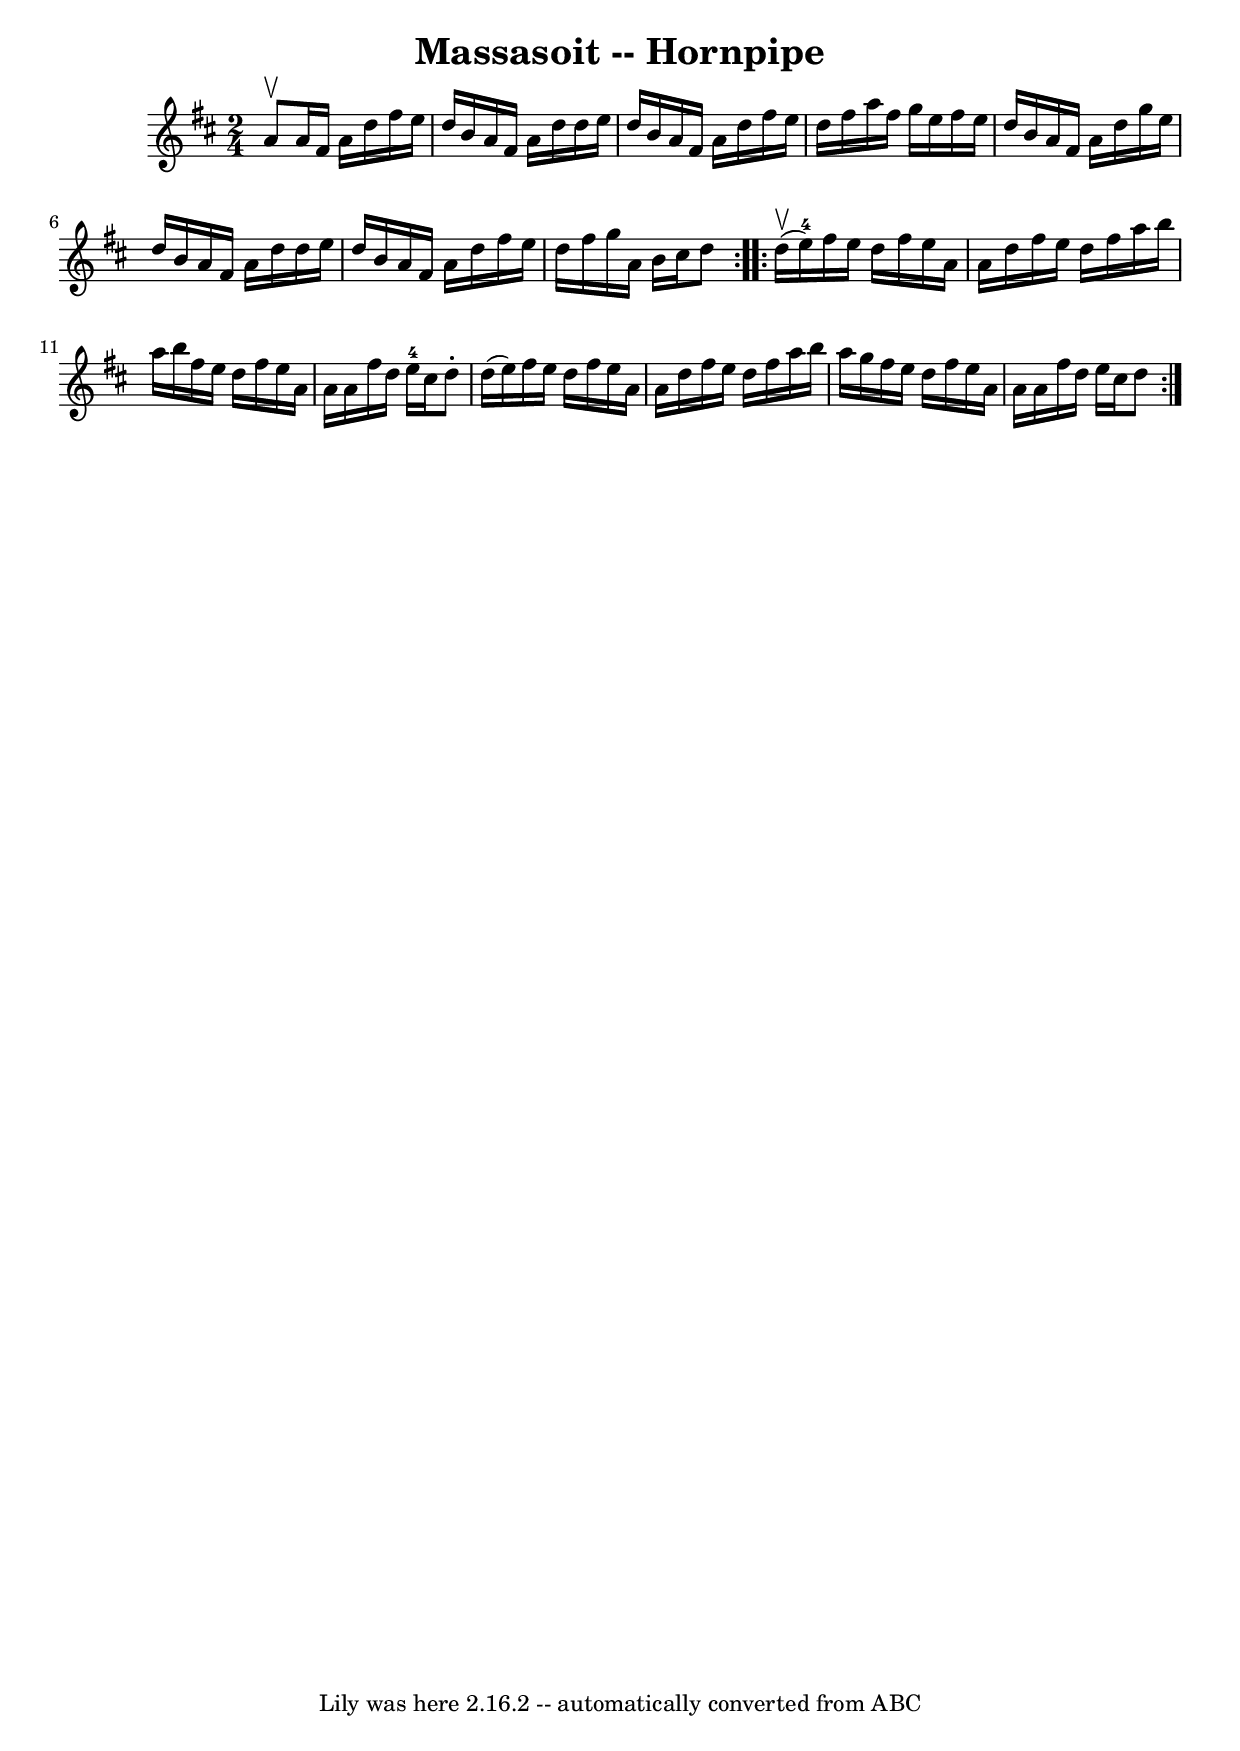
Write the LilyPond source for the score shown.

\version "2.7.40"
\include "Mammoth.ily"
\header {
	%% book = "Cole's 1000 Fiddle Tunes"
	crossRefNumber = "1"
	footnotes = ""
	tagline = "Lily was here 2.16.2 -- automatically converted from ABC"
	title = "Massasoit -- Hornpipe"
}
voicedefault =  {


\repeat volta 2 {
\time 2/4 \key d \major a'8^\upbow |
 a'16 fis'16 a'16    
d''16 fis''16 e''16 d''16 b'16  |
 a'16 fis'16 a'16   
 d''16 d''16 e''16 d''16 b'16  |
 a'16 fis'16 a'16    
d''16 fis''16 e''16 d''16 fis''16  |
 a''16 fis''16    
g''16 e''16 fis''16 e''16 d''16 b'16  |
 a'16    
fis'16 a'16 d''16 g''16 e''16 d''16 b'16  |
 a'16    
fis'16 a'16 d''16 d''16 e''16 d''16 b'16  |
 a'16    
fis'16 a'16 d''16 fis''16 e''16 d''16 fis''16  |
   
g''16 a'16 b'16 cis''16 d''8  }     \repeat volta 2 { d''16 
(^\upbow e''16-4) |
 fis''16 e''16 d''16 fis''16    
e''16 a'16 a'16 d''16  |
 fis''16 e''16 d''16 fis''16 
 a''16 b''16 a''16 b''16  |
 fis''16 e''16 d''16    
fis''16 e''16 a'16 a'16 a'16  |
 fis''16 d''16 e''16 
-4 cis''16 d''8 -. d''16 (e''16) |
 fis''16 e''16   
 d''16 fis''16 e''16 a'16 a'16 d''16  |
 fis''16    
e''16 d''16 fis''16 a''16 b''16 a''16 g''16  |
   
fis''16 e''16 d''16 fis''16 e''16 a'16 a'16 a'16  |
 
 fis''16 d''16 e''16 cis''16 d''8  }   
}

\score{
    <<

	\context Staff="default"
	{
	    \voicedefault 
	}

    >>
	\layout {
	}
	\midi {}
}
